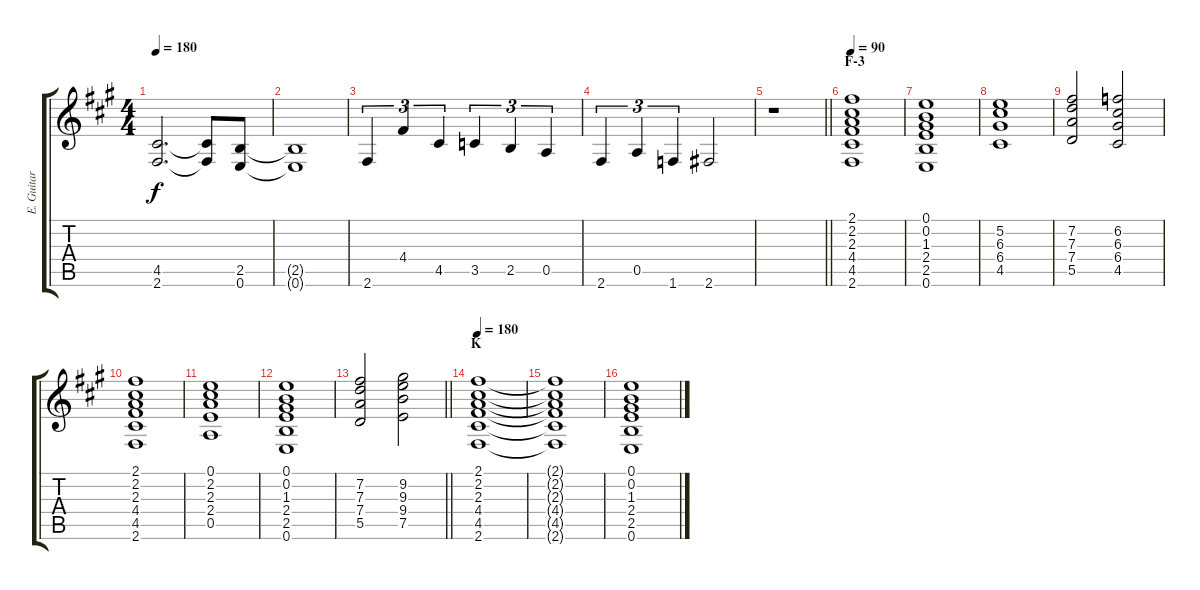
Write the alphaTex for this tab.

\track ("E. Guitar II" "E. Guitar ") {instrument overdrivenguitar}
\staff {score tabs}
\tuning (E4 B3 G3 D3 A2 E2) {hide}
\ts (4 4)
\tempo 180
\clef g2
\ks a
(4.5 2.6).2{d dy f} (4.5{t} 2.6{t}).8 (2.5 0.6).8 |
(2.5{t} 0.6{t}).1 |
2.6.4{tu (3 2)} 4.4.4{tu (3 2)} 4.5.4{tu (3 2)} 3.5.4{tu (3 2)} 2.5.4{tu (3 2)} 0.5.4{tu (3 2)} |
2.6.4{tu (3 2)} 0.5.4{tu (3 2)} 1.6.4{tu (3 2)} 2.6.2 |
\barLineRight lightlight
r.1 |
\section ("" "F-3")
\tempo 90
(2.1 2.2 2.3 4.4 4.5 2.6).1 |
(0.1 0.2 1.3 2.4 2.5 0.6).1 |
(5.2 6.3 6.4 4.5).1 |
(7.2 7.3 7.4 5.5).2 (6.2 6.3 6.4 4.5).2 |
(2.1 2.2 2.3 4.4 4.5 2.6).1 |
(0.1 2.2 2.3 2.4 0.5).1 |
(0.1 0.2 1.3 2.4 2.5 0.6).1 |
\barLineRight lightlight
(7.2 7.3 7.4 5.5).2 (9.2 9.3 9.4 7.5).2 |
\section ("" "K")
\tempo 180
(2.1 2.2 2.3 4.4 4.5 2.6).1 |
(2.1{t} 2.2{t} 2.3{t} 4.4{t} 4.5{t} 2.6{t}).1 |
(0.1 0.2 1.3 2.4 2.5 0.6).1
